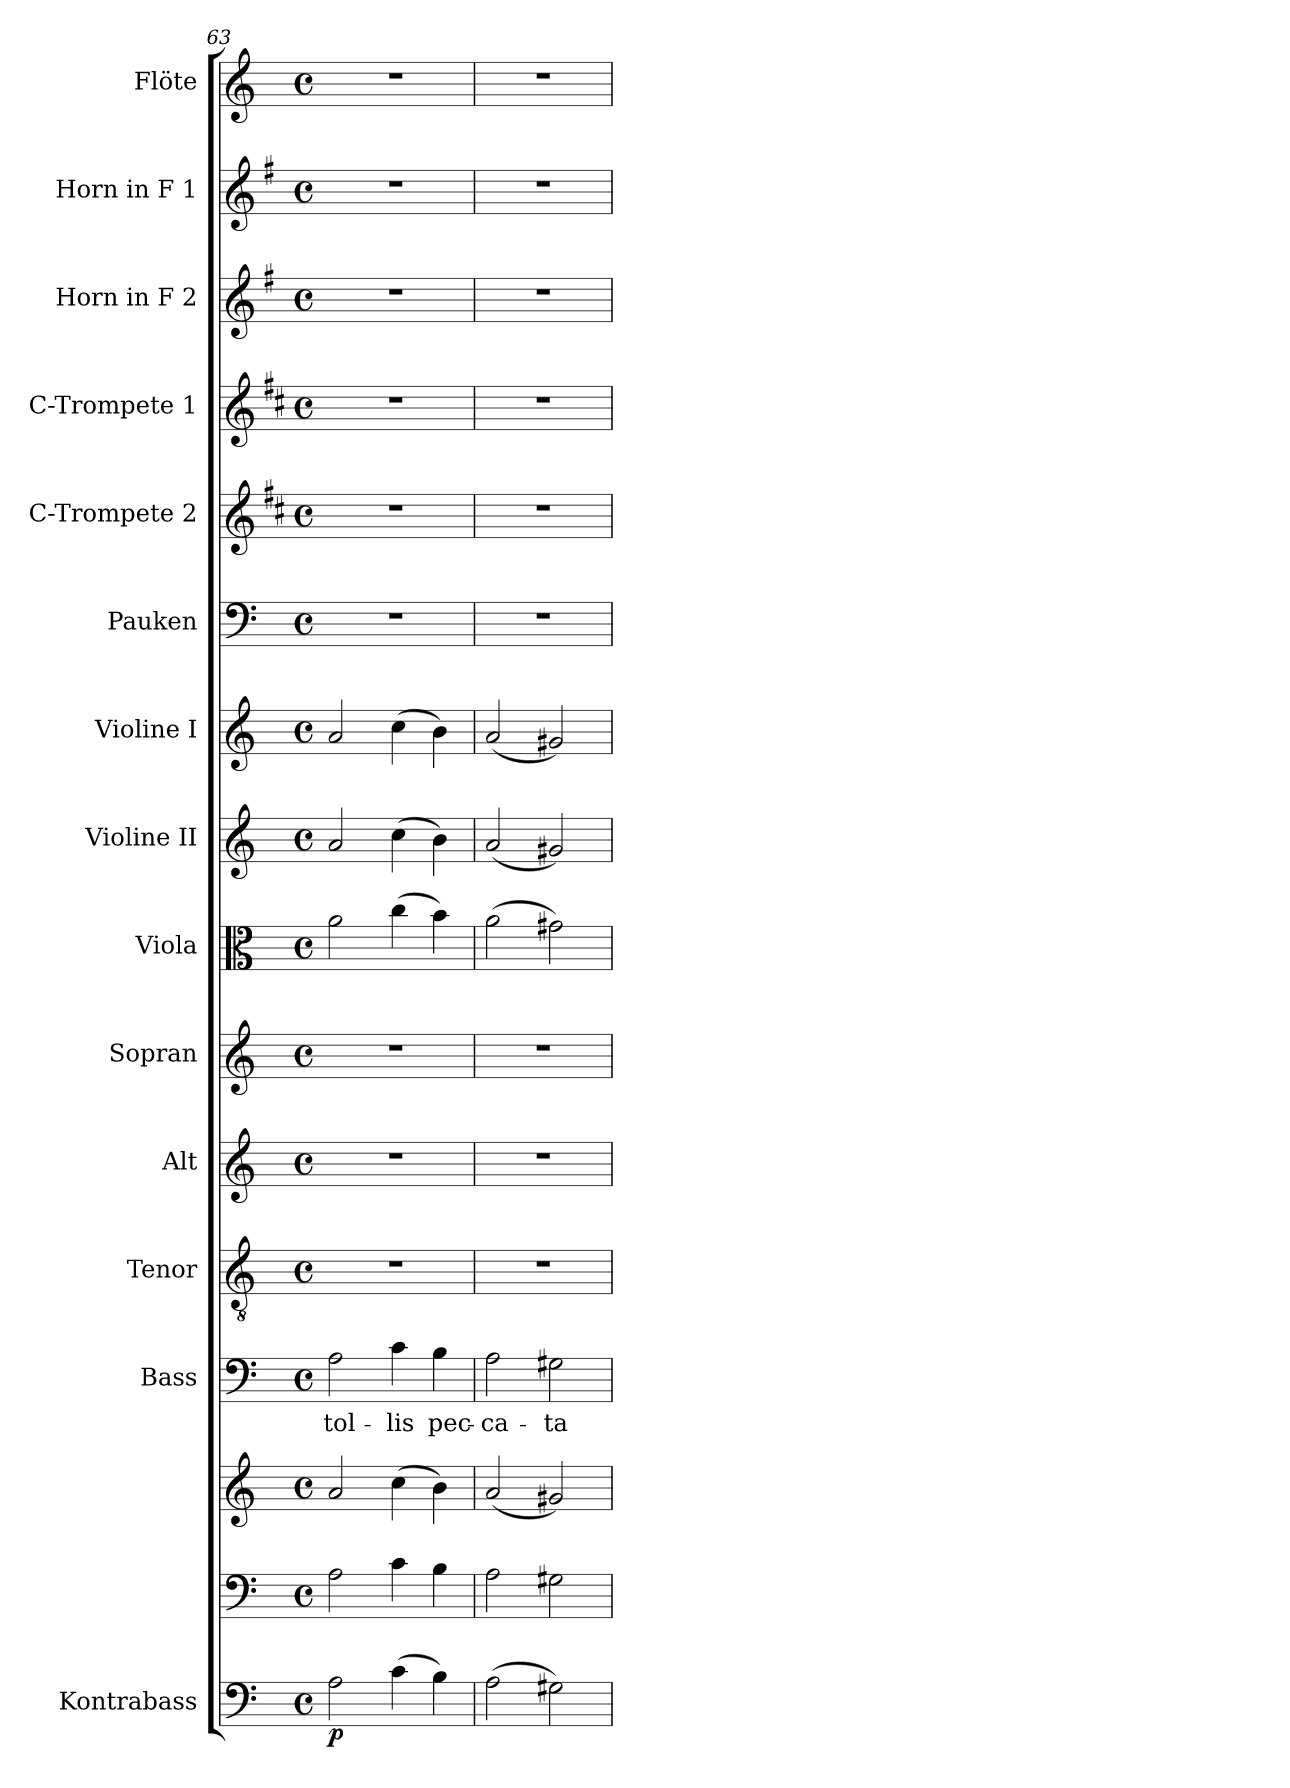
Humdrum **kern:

**kern	**dynam	**kern	**kern	**kern	**text	**kern	**kern	**kern	**kern	**kern	**kern	**kern	**kern	**kern	**kern	**kern	**kern
*part15	*part15	*part14	*part14	*part13	*part13	*part12	*part11	*part10	*part9	*part8	*part7	*part6	*part5	*part4	*part3	*part2	*part1
*staff16	*staff16	*staff15	*staff14	*staff13	*staff13	*staff12	*staff11	*staff10	*staff9	*staff8	*staff7	*staff6	*staff5	*staff4	*staff3	*staff2	*staff1
*I"Kontrabass	*	*	*	*I"Bass	*	*I"Tenor	*I"Alt	*I"Sopran	*I"Viola	*I"Violine II	*I"Violine I	*I"Pauken	*I"C-Trompete 2	*I"C-Trompete 1	*I"Horn in F 2	*I"Horn in F 1	*I"Flöte
*I'Kb.	*	*	*	*I'B.	*	*I'T.	*I'A.	*I'S.	*I'Vla.	*I'Vl. II	*I'Vl. I	*I'Pk.	*I'C Trp. 2	*I'C Trp. 1	*	*	*I'Fl.
*clefF4	*	*clefF4	*clefG2	*clefF4	*	*clefGv2	*clefG2	*clefG2	*clefC3	*clefG2	*clefG2	*clefF4	*clefG2	*clefG2	*clefG2	*clefG2	*clefG2
*ITrd7c12	*	*	*	*	*	*	*	*	*	*	*	*	*ITrd1c2	*ITrd1c2	*ITrd4c7	*ITrd4c7	*
*k[]	*	*k[]	*k[]	*k[]	*	*k[]	*k[]	*k[]	*k[]	*k[]	*k[]	*k[]	*k[]	*k[]	*k[]	*k[]	*k[]
*C:	*	*C:	*C:	*C:	*	*C:	*C:	*C:	*C:	*C:	*C:	*C:	*C:	*C:	*C:	*C:	*C:
*M4/4	*	*M4/4	*M4/4	*M4/4	*	*M4/4	*M4/4	*M4/4	*M4/4	*M4/4	*M4/4	*M4/4	*M4/4	*M4/4	*M4/4	*M4/4	*M4/4
*met(c)	*	*met(c)	*met(c)	*met(c)	*	*met(c)	*met(c)	*met(c)	*met(c)	*met(c)	*met(c)	*met(c)	*met(c)	*met(c)	*met(c)	*met(c)	*met(c)
=63	=63	=63	=63	=63	=63	=63	=63	=63	=63	=63	=63	=63	=63	=63	=63	=63	=63
!	!LO:DY:b	!	!	!	!LO:LY:b	!	!	!	!	!	!	!	!	!	!	!	!
2AA\	p	2A\	2a/	2A\	tol-	1r	1r	1r	2a\	2a/	2a/	1r	1r	1r	1r	1r	1r
!	!	!	!	!	!LO:LY:b	!	!	!	!	!	!	!	!	!	!	!	!
(>4C\	.	4c\	(>4cc\	4c\	-lis	.	.	.	(>4cc\	(>4cc\	(>4cc\	.	.	.	.	.	.
!	!	!	!	!	!LO:LY:b	!	!	!	!	!	!	!	!	!	!	!	!
4BB\)	.	4B\	4b\)	4B\	pec-	.	.	.	4b\)	4b\)	4b\)	.	.	.	.	.	.
!!LO:PB:g=z
=64	=64	=64	=64	=64	=64	=64	=64	=64	=64	=64	=64	=64	=64	=64	=64	=64	=64
!	!	!	!	!	!LO:LY:b	!	!	!	!	!	!	!	!	!	!	!	!
(>2AA\	.	2A\	(<2a/	2A\	-ca-	1r	1r	1r	(>2a\	(<2a/	(<2a/	1r	1r	1r	1r	1r	1r
!	!	!	!	!	!LO:LY:b	!	!	!	!	!	!	!	!	!	!	!	!
2GG#X\)	.	2G#X\	2g#X/)	2G#X\	-ta	.	.	.	2g#X\)	2g#X/)	2g#X/)	.	.	.	.	.	.
=	=	=	=	=	=	=	=	=	=	=	=	=	=	=	=	=	=
*-	*-	*-	*-	*-	*-	*-	*-	*-	*-	*-	*-	*-	*-	*-	*-	*-	*-
